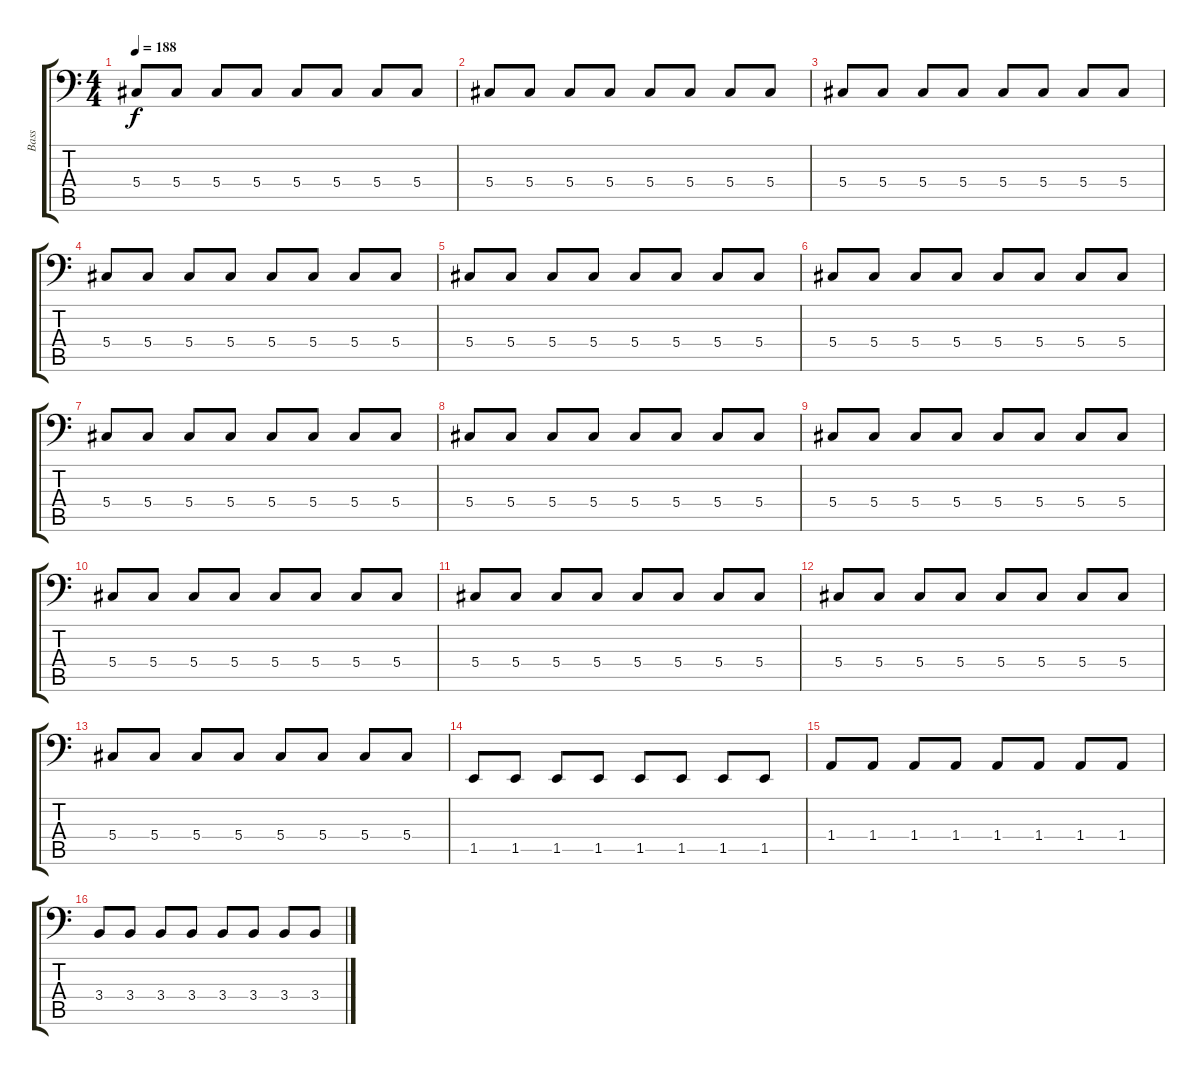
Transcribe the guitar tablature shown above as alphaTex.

\track ("Bass" "Bass") {instrument electricbasspick}
\staff {score tabs}
\tuning (B2 Gb2 Db2 Ab1 Eb1 Bb0) {hide}
\ts (4 4)
\tempo 188
\clef f4
\ks c
5.4.8{dy f} 5.4.8 5.4.8 5.4.8 5.4.8 5.4.8 5.4.8 5.4.8 |
5.4.8 5.4.8 5.4.8 5.4.8 5.4.8 5.4.8 5.4.8 5.4.8 |
5.4.8 5.4.8 5.4.8 5.4.8 5.4.8 5.4.8 5.4.8 5.4.8 |
5.4.8 5.4.8 5.4.8 5.4.8 5.4.8 5.4.8 5.4.8 5.4.8 |
5.4.8 5.4.8 5.4.8 5.4.8 5.4.8 5.4.8 5.4.8 5.4.8 |
5.4.8 5.4.8 5.4.8 5.4.8 5.4.8 5.4.8 5.4.8 5.4.8 |
5.4.8 5.4.8 5.4.8 5.4.8 5.4.8 5.4.8 5.4.8 5.4.8 |
5.4.8 5.4.8 5.4.8 5.4.8 5.4.8 5.4.8 5.4.8 5.4.8 |
5.4.8 5.4.8 5.4.8 5.4.8 5.4.8 5.4.8 5.4.8 5.4.8 |
5.4.8 5.4.8 5.4.8 5.4.8 5.4.8 5.4.8 5.4.8 5.4.8 |
5.4.8 5.4.8 5.4.8 5.4.8 5.4.8 5.4.8 5.4.8 5.4.8 |
5.4.8 5.4.8 5.4.8 5.4.8 5.4.8 5.4.8 5.4.8 5.4.8 |
5.4.8 5.4.8 5.4.8 5.4.8 5.4.8 5.4.8 5.4.8 5.4.8 |
1.5.8 1.5.8 1.5.8 1.5.8 1.5.8 1.5.8 1.5.8 1.5.8 |
1.4.8 1.4.8 1.4.8 1.4.8 1.4.8 1.4.8 1.4.8 1.4.8 |
3.4.8 3.4.8 3.4.8 3.4.8 3.4.8 3.4.8 3.4.8 3.4.8
